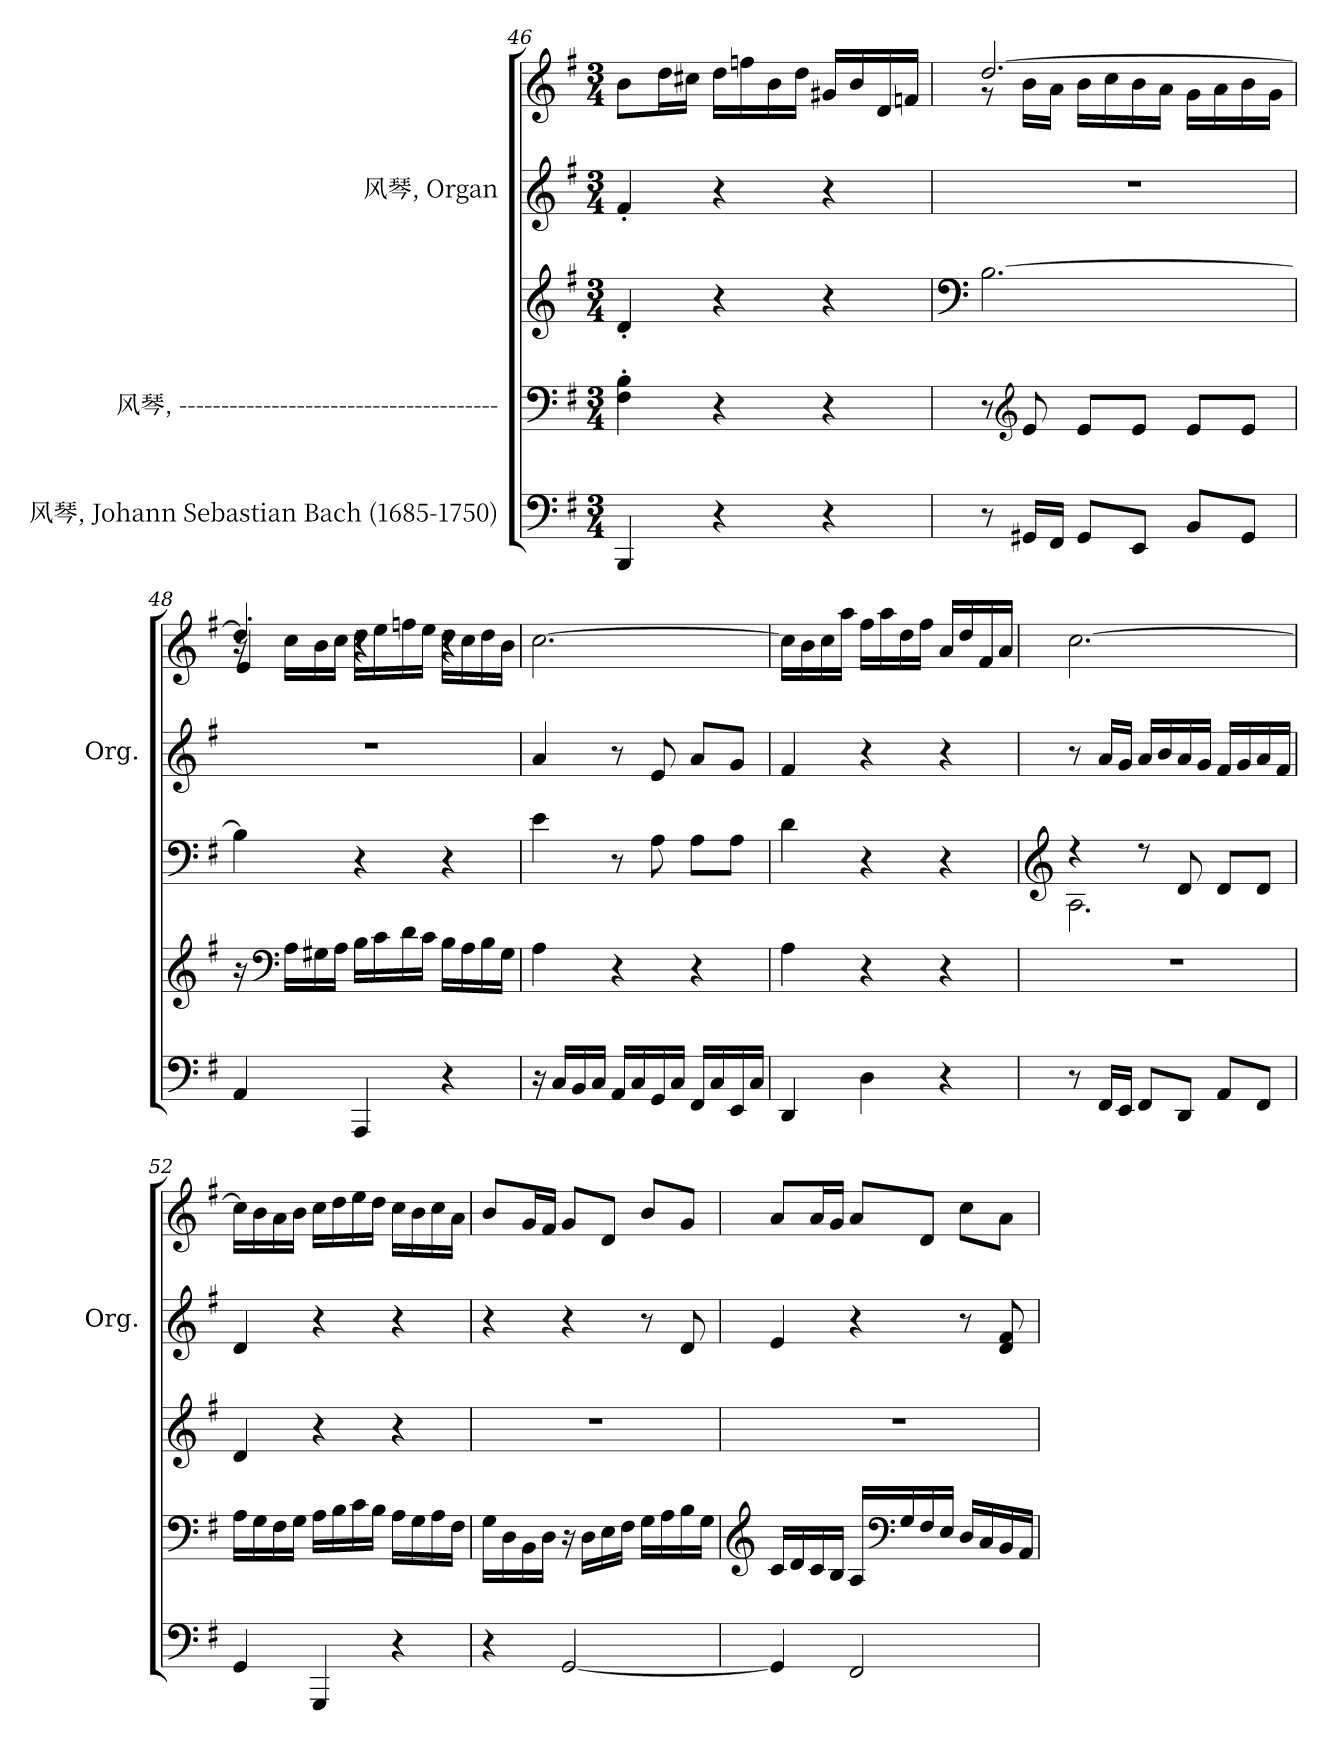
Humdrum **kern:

**kern	**kern	**kern	**kern	**kern
*part3	*part2	*part2	*part1	*part1
*staff5	*staff4	*staff3	*staff2	*staff1
*I"风琴, Johann Sebastian Bach   (1685-1750)	*I"风琴, --------------------------------------	*	*I"风琴, Organ	*
*	*	*	*I'Org.	*
!!LO:PB:g=z
*clefF4	*clefF4	*clefG2	*clefG2	*clefG2
*k[f#]	*k[f#]	*k[f#]	*k[f#]	*k[f#]
*M3/4	*M3/4	*M3/4	*M3/4	*M3/4
*MM80	*MM80	*MM80	*MM80	*MM80
=46	=46	=46	=46	=46
4BBB/	4F#\' 4B\'	4d'/	4f#'/	8b\L
.	.	.	.	16dd\L
.	.	.	.	16cc#X\JJ
4r	4r	4r	4r	16dd\LL
.	.	.	.	16ffn\
.	.	.	.	16b\
.	.	.	.	16dd\JJ
4r	4r	4r	4r	16g#X/LL
.	.	.	.	16b/
.	.	.	.	16d/
.	.	.	.	16fn/JJ
=47	=47	=47	=47	=47
*	*	*clefF4	*	*
*	*	*	*	*^
8r	8r	[2.B\	2.r	[2.dd/	8r
*	*clefG2	*	*	*	*
16GG#X/LL	8e/	.	.	.	16b\LL
16FF#/JJ	.	.	.	.	16a\JJ
8GG#/L	8e/L	.	.	.	16b\LL
.	.	.	.	.	16cc\
8EE/J	8e/J	.	.	.	16b\
.	.	.	.	.	16a\JJ
8BB/L	8e/L	.	.	.	16g\LL
.	.	.	.	.	16a\
8GG#/J	8e/J	.	.	.	16b\
.	.	.	.	.	16g\JJ
!!LO:LB:g=z
=48	=48	=48	=48	=48	=48
*	*	*	*	*	*^
4AA/	16r	4B\]	2.r	4dd/]	16r	4e'/
*	*clefF4	*	*	*	*	*
.	16A\LL	.	.	.	16cc\LL	.
.	16G#X\	.	.	.	16b\	.
.	16A\JJ	.	.	.	16cc\JJ	.
4AAA/	16B\LL	4r	.	4r	16dd\LL	4r
.	16c\	.	.	.	16ee\	.
.	16d\	.	.	.	16ffn\	.
.	16c\JJ	.	.	.	16ee\JJ	.
4r	16B\LL	4r	.	4r	16dd\LL	4r
.	16A\	.	.	.	16cc\	.
.	16B\	.	.	.	16dd\	.
.	16G#\JJ	.	.	.	16b\JJ	.
*	*	*	*	*v	*v	*v
=49	=49	=49	=49	=49
16r	4A\	4e\	4a/	[2.cc\
16C/LL	.	.	.	.
16BB/	.	.	.	.
16C/JJ	.	.	.	.
16AA/LL	4r	8r	8r	.
16C/	.	.	.	.
16GG/	.	8A\	8e/	.
16C/JJ	.	.	.	.
16FF#/LL	4r	8A\L	8a/L	.
16C/	.	.	.	.
16EE/	.	8A\J	8g/J	.
16C/JJ	.	.	.	.
=50	=50	=50	=50	=50
4DD/	4A\	4d\	4f#/	16cc\LL]
.	.	.	.	16b\
.	.	.	.	16cc\
.	.	.	.	16aa\JJ
4D\	4r	4r	4r	16ff#\LL
.	.	.	.	16aa\
.	.	.	.	16dd\
.	.	.	.	16ff#\JJ
4r	4r	4r	4r	16a/LL
.	.	.	.	16dd/
.	.	.	.	16f#/
.	.	.	.	16a/JJ
!!LO:PB:g=z
=51	=51	=51	=51	=51
*	*	*clefG2	*	*
*	*	*^	*	*
8r	2.r	4r	2.A\	8r	[2.cc\
16FF#/LL	.	.	.	16a/LL	.
16EE/JJ	.	.	.	16g/JJ	.
8FF#/L	.	8r	.	16a/LL	.
.	.	.	.	16b/	.
8DD/J	.	8d/	.	16a/	.
.	.	.	.	16g/JJ	.
8AA/L	.	8d/L	.	16f#/LL	.
.	.	.	.	16g/	.
8FF#/J	.	8d/J	.	16a/	.
.	.	.	.	16f#/JJ	.
*	*	*v	*v	*	*
=52	=52	=52	=52	=52
4GG/	16A\LL	4d/	4d/	16cc\LL]
.	16G\	.	.	16b\
.	16F#\	.	.	16a\
.	16G\JJ	.	.	16b\JJ
4GGG/	16A\LL	4r	4r	16cc\LL
.	16B\	.	.	16dd\
.	16c\	.	.	16ee\
.	16B\JJ	.	.	16dd\JJ
4r	16A\LL	4r	4r	16cc\LL
.	16G\	.	.	16b\
.	16A\	.	.	16cc\
.	16F#\JJ	.	.	16a\JJ
=53	=53	=53	=53	=53
4r	16G\LL	2.r	4r	8b/L
.	16D\	.	.	.
.	16BB\	.	.	16g/L
.	16D\JJ	.	.	16f#/JJ
[2GG/	16r	.	4r	8g/L
.	16D\LL	.	.	.
.	16E\	.	.	8d/J
.	16F#\JJ	.	.	.
.	16G\LL	.	8r	8b/L
.	16A\	.	.	.
.	16B\	.	8d/	8g/J
.	16G\JJ	.	.	.
!!LO:LB:g=z
=54	=54	=54	=54	=54
*	*clefG2	*	*	*
4GG/]	16c/LL	2.r	4e/	8a/L
.	16d/	.	.	.
.	16c/	.	.	16a/L
.	16B/JJ	.	.	16g/JJ
2FF#/	16A/LL	.	4r	8a/L
*	*clefF4	*	*	*
.	16G/	.	.	.
.	16F#/	.	.	8d/J
.	16E/JJ	.	.	.
.	16D/LL	.	8r	8cc\L
.	16C/	.	.	.
.	16BB/	.	8d/ 8f#/	8a\J
.	16AA/JJ	.	.	.
=	=	=	=	=
*-	*-	*-	*-	*-
